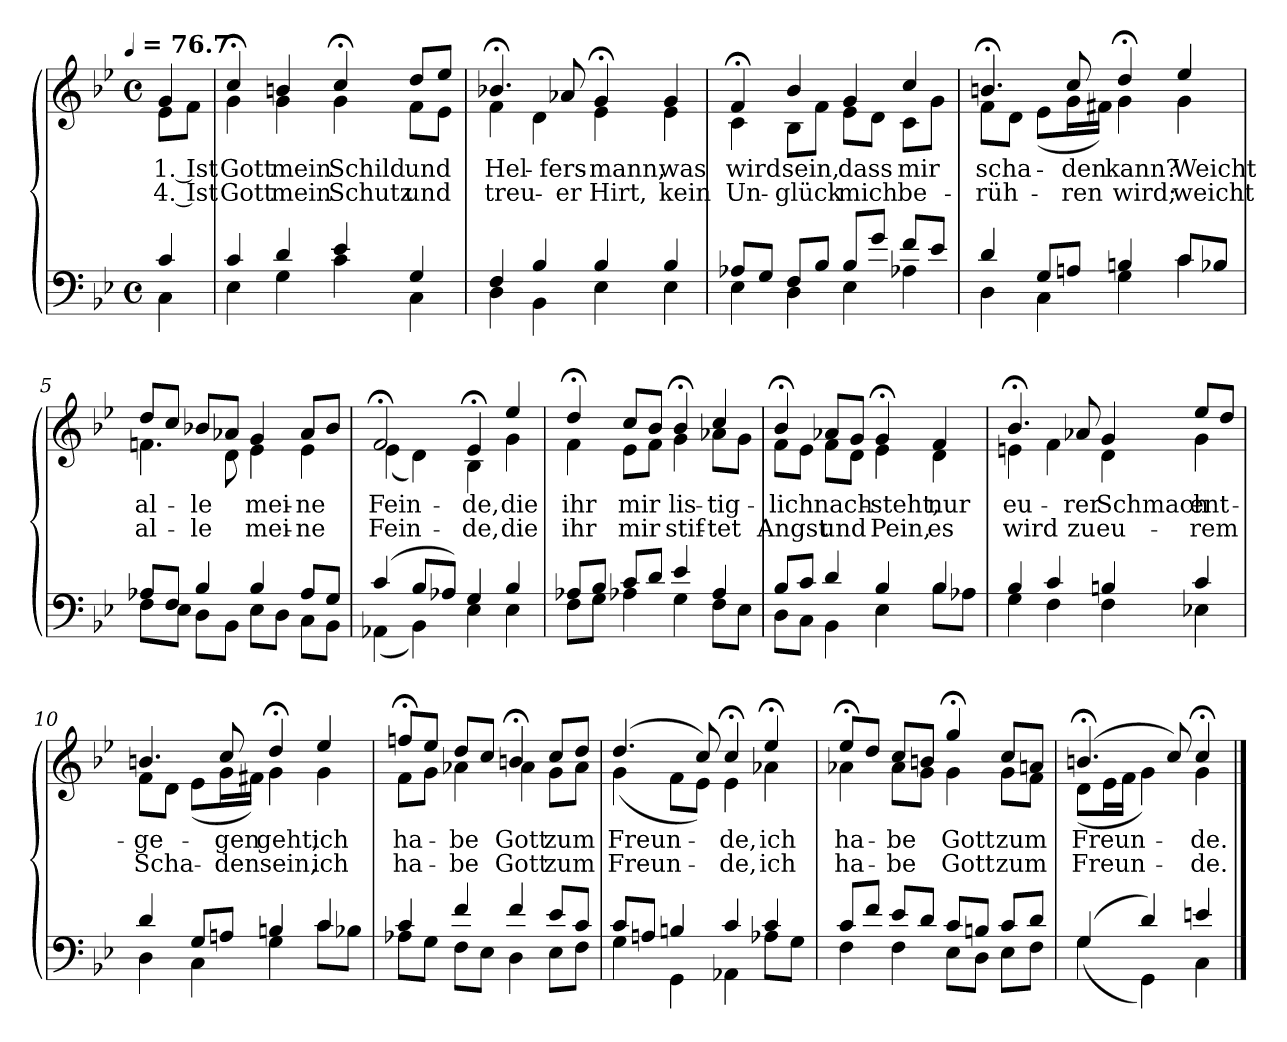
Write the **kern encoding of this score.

**kern	**kern	**text	**text	**dynam
*part1	*part1	*part1	*part1	*part1
*staff2	*staff1	*staff1	*staff1	*staff1/2
*clefF4	*clefG2	*	*	*
*k[b-e-]	*k[b-e-]	*	*	*
!!LO:TX:omd:t=[quarter] = 76.7
*M4/4	*M4/4	*	*	*
*met(c)	*met(c)	*	*	*
*MM76	*MM76	*	*	*
=	=	=	=	=
*^	*^	*	*	*
4c	4C	4g	8e-L	1. Ist	4. Ist	.
.	.	.	8fJ	.	.	.
=1	=1	=1	=1	=1	=1	=1
4c	4E-	4cc;<	4g	Gott	Gott	.
4d	4G	4bn	4g	mein	mein	.
4e-	4c	4cc;<	4g	Schild	Schutz	.
4G	4C	8ddL	8fL	und	und	.
.	.	8ee-J	8e-J	.	.	.
=2	=2	=2	=2	=2	=2	=2
*	*	*MM76	*	*	*	*
4F	4D	4.b-X;<	4f	Hel-	treu-	.
4B-	4BB-	.	4d	.	.	.
.	.	8a-X	.	-fers-	-er	.
4B-	4E-	4g;<	4e-	-mann,	Hirt,	.
4B-	4E-	4g	4e-	was	kein	.
=3	=3	=3	=3	=3	=3	=3
8A-XL	4E-	4f;<	4c	wird	Un-	.
8GJ	.	.	.	.	.	.
8FL	4D	4b-	8B-L	sein,	-glück	.
8B-J	.	.	8fJ	.	.	.
8B-L	4E-	4g	8e-L	dass	mich	.
8gJ	.	.	8dJ	.	.	.
8fL	4A-X	4cc	8cL	mir	be-	♩ = 75
8e-J	.	.	8gJ	.	.	.
!!LO:LB:g=z	!!
=4	=4	=4	=4	=4	=4	=4
4d	4D	4.bn;<	8fL	scha-	-rüh-	.
.	.	.	8dJ	.	.	.
8GL	4C	.	(8e-L	.	.	.
8AnJ	.	8cc	16gL	den	-ren	.
.	.	.	16f#XJJ)	.	.	.
4Bn	4G	4dd;<	4g	kann?	wird;	.
8cL	4c	4ee-	4g	Weicht	weicht	♩ = 76
8B-XJ	.	.	.	.	.	.
=5	=5	=5	=5	=5	=5	=5
8A-XL	8FL	8ddL	4.fn	al-	al-	.
8FJ	8E-J	8ccJ	.	.	.	.
4B-	8DL	8b-XL	.	-le	-le	♩ = 75
.	8BB-J	8a-XJ	8d	.	.	.
4B-	8E-L	4g	4e-	mei-	mei-	♩ = 76
.	8DJ	.	.	.	.	.
8A-L	8CL	8a-L	4e-	-ne	-ne	.
8GJ	8BB-J	8b-J	.	.	.	.
=6	=6	=6	=6	=6	=6	=6
*	*	*MM75	*	*	*	*
(4c	(4AA-X	2f;<	(4e-	Fein-	Fein-	.
8B-L	4BB-)	.	4d)	.	.	.
8A-XJ)	.	.	.	.	.	.
4G	4E-	4e-;<	4B-	-de,	-de,	.
4B-	4E-	4ee-	4g	die	die	♩ = 74
=7	=7	=7	=7	=7	=7	=7
8A-XL	8FL	4dd;<	4f	ihr	ihr	.
8B-J	8GJ	.	.	.	.	.
8cL	4A-X	8ccL	8e-L	mir	mir	.
8dJ	.	8b-J	8fJ	.	.	.
4e-	4G	4b-;<	4g	lis-	stif-	♩ = 73
4A-	8FL	4cc	8a-XL	-tig-	-tet	♩ = 75
.	8E-J	.	8gJ	.	.	.
!!LO:LB:g=z	!!
=8	=8	=8	=8	=8	=8	=8
*	*	*MM74	*	*	*	*
8B-L	8DL	4b-;<	8fL	-lich	Angst	.
8cJ	8CJ	.	8e-J	.	.	.
4d	4BB-	8a-XL	8fL	nach-	und	♩ = 73.1
.	.	8gJ	8dJ	.	.	.
4B-	4E-	4g;<	4e-	-steht,	Pein,	.
4B-	8B-L	4f	4d	nur	es	.
.	8A-XJ	.	.	.	.	.
=9	=9	=9	=9	=9	=9	=9
4B-	4G	4.b-;<	4en	eu-	wird	.
4c	4F	.	4f	.	.	.
.	.	8a-X	.	-rer	zu	.
4Bn	4F	4g	4d	Schmach	eu-	♩ = 71.6
4c	4E-X	8ee-L	4g	ent-	-rem	♩ = 73
.	.	8ddJ	.	.	.	.
=10	=10	=10	=10	=10	=10	=10
4d	4D	4.bn	8fL	-ge-	Scha-	.
.	.	.	8dJ	.	.	.
8GL	4C	.	(8e-L	.	.	.
8AnJ	.	8cc	16gL	-gen	-den	.
.	.	.	16f#XJJ)	.	.	.
4Bn	4G	4dd;<	4g	geht;	sein,	.
4c	8cL	4ee-	4g	ich	ich	.
.	8B-XJ	.	.	.	.	.
=11	=11	=11	=11	=11	=11	=11
4c	8A-XL	8ffn;<L	8fL	ha-	ha-	.
.	8GJ	8ee-J	8gJ	.	.	.
4f	8FL	8ddL	4a-X	-be	-be	.
.	8E-J	8ccJ	.	.	.	.
4f	4D	4bn;<	4a-	Gott	Gott	.
8e-L	8E-L	8ccL	8gL	zum	zum	♩ = 71.3
8cJ	8FJ	8ddJ	8a-J	.	.	.
!!LO:LB:g=z	!!
=12	=12	=12	=12	=12	=12	=12
*	*	*MM68	*	*	*	*
8cL	4G	(4.dd	(4g	Freun-	Freun-	.
8AnJ	.	.	.	.	.	.
4Bn	4GG	.	8fL	.	.	.
.	.	8cc)	8e-J)	.	.	.
4c	4AA-X	4cc;<	4e-	-de,	-de,	.
4c	8A-XL	4ee-;<	4a-X	ich	ich	♩ = 66.48
.	8GJ	.	.	.	.	.
=13	=13	=13	=13	=13	=13	=13
8cL	4F	8ee-;<L	4a-X	ha-	ha-	.
8fJ	.	8ddJ	.	.	.	.
8e-L	4F	8ccL	8a-L	-be	-be	♩ = 64
8dJ	.	8bnJ	8gJ	.	.	.
8cL	8E-L	4gg;<	4g	Gott	Gott	♩ = 62.3
8BnJ	8DJ	.	.	.	.	.
8cL	8E-L	8ccL	8gL	zum	zum	♩ = 61.7
8dJ	8FJ	8anJ	8fJ	.	.	.
=14	=14	=14	=14	=14	=14	=14
*	*	*MM60	*	*	*	*
(4G	(4G	(4.bn;<	(8dL	Freun-	Freun-	.
.	.	.	16e-L	.	.	.
.	.	.	16fJJ	.	.	.
4d)	4GG)	.	4g)	.	.	.
.	.	8cc)	.	.	.	.
4en	4C	4cc;<	4g	-de.	-de.	.
*v	*v	*	*	*	*	*
*	*v	*v	*	*	*
==	==	==	==	==
*-	*-	*-	*-	*-
